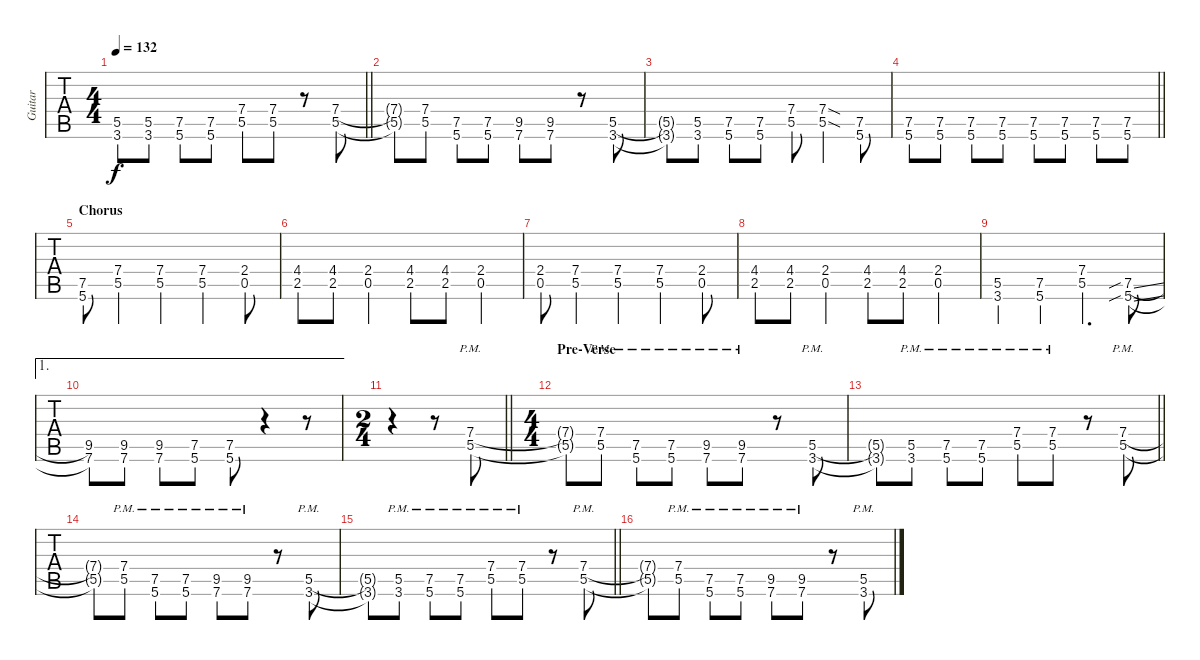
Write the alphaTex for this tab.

\track ("Guitar" "Guitar") {instrument overdrivenguitar}
\staff {tabs}
\tuning (E4 B3 G3 D3 A2 E2) {hide}
\ts (4 4)
\tempo 132
\clef g2
\barLineRight lightlight
\ks d
(5.5{t} 3.6{t}).8{dy f} (5.5 3.6).8 (7.5 5.6).8 (7.5 5.6).8 (7.4 5.5).8 (7.4 5.5).8 r.8 (7.4 5.5).8 |
(7.4{t} 5.5{t}).8 (7.4 5.5).8 (7.5 5.6).8 (7.5 5.6).8 (9.5 7.6).8 (9.5 7.6).8 r.8 (5.5 3.6).8 |
(5.5{t} 3.6{t}).8 (5.5 3.6).8 (7.5 5.6).8 (7.5 5.6).8 (7.4 5.5).8 (7.4{sod} 5.5{sod}).4 (7.5 5.6).8 |
\barLineRight lightlight
(7.5 5.6).8 (7.5 5.6).8 (7.5 5.6).8 (7.5 5.6).8 (7.5 5.6).8 (7.5 5.6).8 (7.5 5.6).8 (7.5 5.6).8 |
\section ("" "Chorus")
(7.5 5.6).8 (7.4 5.5).4 (7.4 5.5).4 (7.4 5.5).4 (2.4 0.5).8 |
(4.4 2.5).8 (4.4 2.5).8 (2.4 0.5).4 (4.4 2.5).8 (4.4 2.5).8 (2.4 0.5).4 |
(2.4 0.5).8 (7.4 5.5).4 (7.4 5.5).4 (7.4 5.5).4 (2.4 0.5).8 |
(4.4 2.5).8 (4.4 2.5).8 (2.4 0.5).4 (4.4 2.5).8 (4.4 2.5).8 (2.4 0.5).4 |
(5.5 3.6).4 (7.5 5.6).4 (7.4 5.5).4{d} (7.5{sib sl} 5.6{sib sl}).8 |
\ae 1
(9.5 7.6).8 (9.5 7.6).8 (9.5 7.6).8 (7.5 5.6).8 (7.5 5.6).8 r.4 r.8 |
\ts (2 4)
\barLineRight lightlight
r.4 r.8 (7.4{pm} 5.5{pm}).8 |
\ts (4 4)
\section ("" "Pre-Verse")
(7.4{t} 5.5{t}).8 (7.4{pm} 5.5{pm}).8 (7.5{pm} 5.6{pm}).8 (7.5{pm} 5.6{pm}).8 (9.5{pm} 7.6{pm}).8 (9.5{pm} 7.6{pm}).8 r.8 (5.5{pm} 3.6{pm}).8 |
\barLineRight lightlight
(5.5{t} 3.6{t}).8 (5.5{pm} 3.6{pm}).8 (7.5{pm} 5.6{pm}).8 (7.5{pm} 5.6{pm}).8 (7.4{pm} 5.5{pm}).8 (7.4{pm} 5.5{pm}).8 r.8 (7.4{pm} 5.5{pm}).8 |
(7.4{t} 5.5{t}).8 (7.4{pm} 5.5{pm}).8 (7.5{pm} 5.6{pm}).8 (7.5{pm} 5.6{pm}).8 (9.5{pm} 7.6{pm}).8 (9.5{pm} 7.6{pm}).8 r.8 (5.5{pm} 3.6{pm}).8 |
\barLineRight lightlight
(5.5{t} 3.6{t}).8 (5.5{pm} 3.6{pm}).8 (7.5{pm} 5.6{pm}).8 (7.5{pm} 5.6{pm}).8 (7.4{pm} 5.5{pm}).8 (7.4{pm} 5.5{pm}).8 r.8 (7.4{pm} 5.5{pm}).8 |
(7.4{t} 5.5{t}).8 (7.4{pm} 5.5{pm}).8 (7.5{pm} 5.6{pm}).8 (7.5{pm} 5.6{pm}).8 (9.5{pm} 7.6{pm}).8 (9.5{pm} 7.6{pm}).8 r.8 (5.5{pm} 3.6{pm}).8
